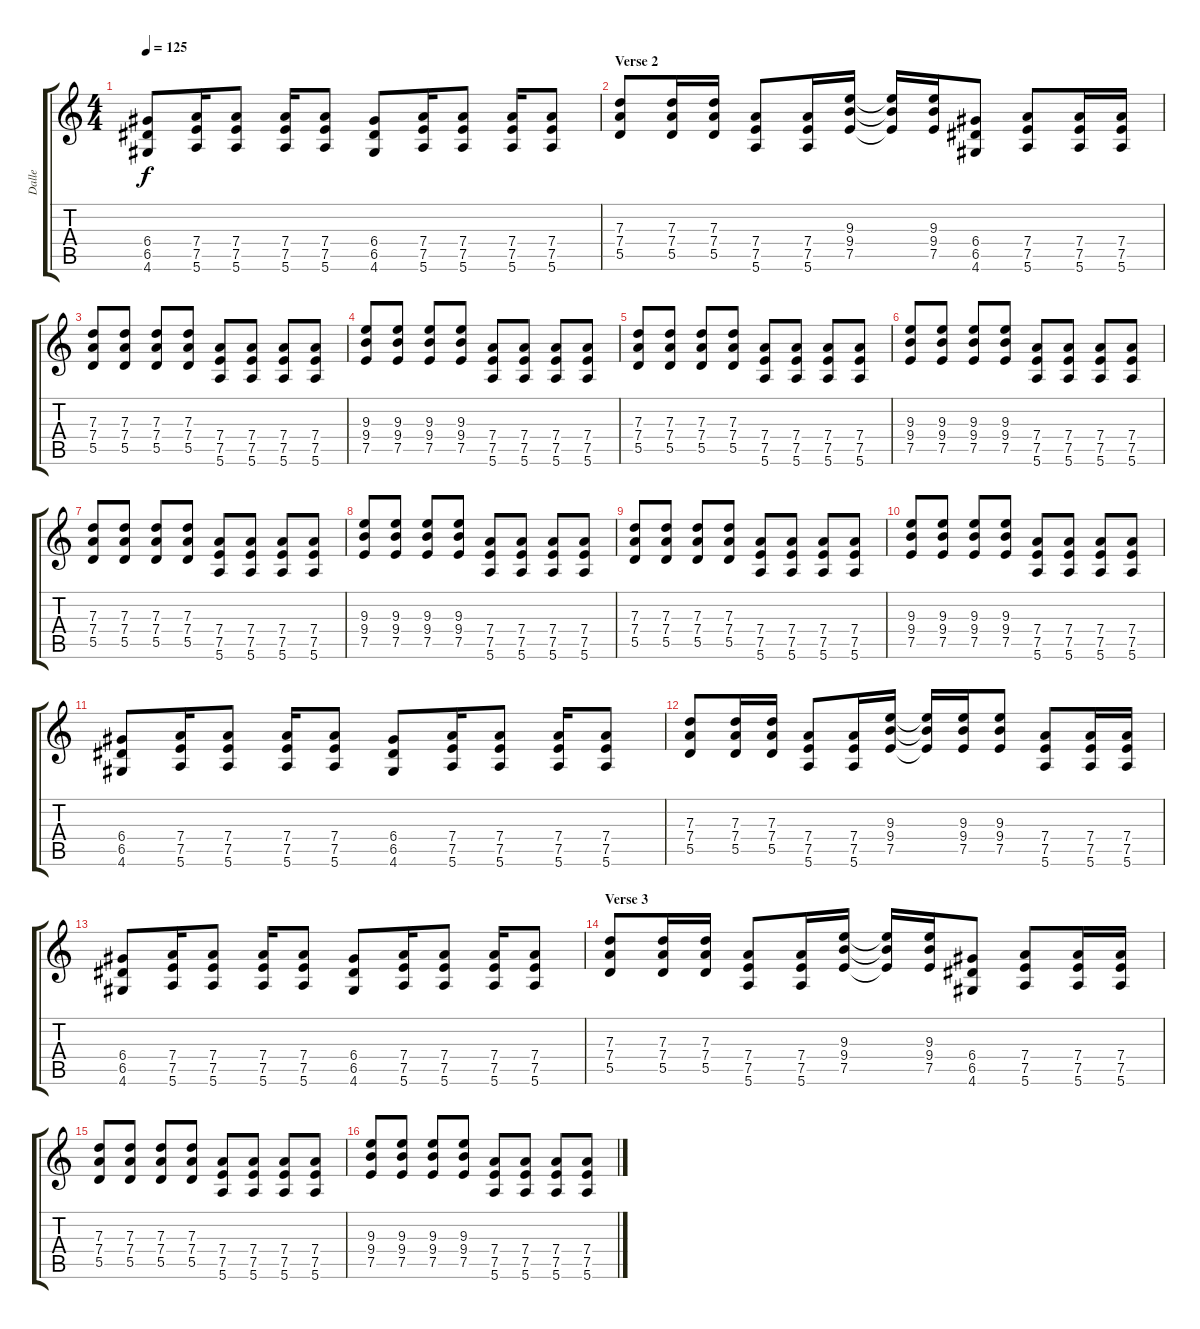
\track ("Dalle" "Dalle") {instrument overdrivenguitar}
\staff {score tabs}
\tuning (E4 B3 G3 D3 A2 E2) {hide}
\ts (4 4)
\tempo 125
\clef g2
\ks c
(6.4 6.5 4.6).8{dy f} (7.4 7.5 5.6).16 (7.4 7.5 5.6).8 (7.4 7.5 5.6).16 (7.4 7.5 5.6).8 (6.4 6.5 4.6).8 (7.4 7.5 5.6).16 (7.4 7.5 5.6).8 (7.4 7.5 5.6).16 (7.4 7.5 5.6).8 |
\section ("" "Verse 2")
(7.3 7.4 5.5).8 (7.3 7.4 5.5).16 (7.3 7.4 5.5).16 (7.4 7.5 5.6).8 (7.4 7.5 5.6).16 (9.3 9.4 7.5).16 (9.3{t} 9.4{t} 7.5{t}).16 (9.3 9.4 7.5).16 (6.4 6.5 4.6).8 (7.4 7.5 5.6).8 (7.4 7.5 5.6).16 (7.4 7.5 5.6).16 |
(7.3 7.4 5.5).8 (7.3 7.4 5.5).8 (7.3 7.4 5.5).8 (7.3 7.4 5.5).8 (7.4 7.5 5.6).8 (7.4 7.5 5.6).8 (7.4 7.5 5.6).8 (7.4 7.5 5.6).8 |
(9.3 9.4 7.5).8 (9.3 9.4 7.5).8 (9.3 9.4 7.5).8 (9.3 9.4 7.5).8 (7.4 7.5 5.6).8 (7.4 7.5 5.6).8 (7.4 7.5 5.6).8 (7.4 7.5 5.6).8 |
(7.3 7.4 5.5).8 (7.3 7.4 5.5).8 (7.3 7.4 5.5).8 (7.3 7.4 5.5).8 (7.4 7.5 5.6).8 (7.4 7.5 5.6).8 (7.4 7.5 5.6).8 (7.4 7.5 5.6).8 |
(9.3 9.4 7.5).8 (9.3 9.4 7.5).8 (9.3 9.4 7.5).8 (9.3 9.4 7.5).8 (7.4 7.5 5.6).8 (7.4 7.5 5.6).8 (7.4 7.5 5.6).8 (7.4 7.5 5.6).8 |
(7.3 7.4 5.5).8 (7.3 7.4 5.5).8 (7.3 7.4 5.5).8 (7.3 7.4 5.5).8 (7.4 7.5 5.6).8 (7.4 7.5 5.6).8 (7.4 7.5 5.6).8 (7.4 7.5 5.6).8 |
(9.3 9.4 7.5).8 (9.3 9.4 7.5).8 (9.3 9.4 7.5).8 (9.3 9.4 7.5).8 (7.4 7.5 5.6).8 (7.4 7.5 5.6).8 (7.4 7.5 5.6).8 (7.4 7.5 5.6).8 |
(7.3 7.4 5.5).8 (7.3 7.4 5.5).8 (7.3 7.4 5.5).8 (7.3 7.4 5.5).8 (7.4 7.5 5.6).8 (7.4 7.5 5.6).8 (7.4 7.5 5.6).8 (7.4 7.5 5.6).8 |
(9.3 9.4 7.5).8 (9.3 9.4 7.5).8 (9.3 9.4 7.5).8 (9.3 9.4 7.5).8 (7.4 7.5 5.6).8 (7.4 7.5 5.6).8 (7.4 7.5 5.6).8 (7.4 7.5 5.6).8 |
(6.4 6.5 4.6).8 (7.4 7.5 5.6).16 (7.4 7.5 5.6).8 (7.4 7.5 5.6).16 (7.4 7.5 5.6).8 (6.4 6.5 4.6).8 (7.4 7.5 5.6).16 (7.4 7.5 5.6).8 (7.4 7.5 5.6).16 (7.4 7.5 5.6).8 |
(7.3 7.4 5.5).8 (7.3 7.4 5.5).16 (7.3 7.4 5.5).16 (7.4 7.5 5.6).8 (7.4 7.5 5.6).16 (9.3 9.4 7.5).16 (9.3{t} 9.4{t} 7.5{t}).16 (9.3 9.4 7.5).16 (9.3 9.4 7.5).8 (7.4 7.5 5.6).8 (7.4 7.5 5.6).16 (7.4 7.5 5.6).16 |
(6.4 6.5 4.6).8 (7.4 7.5 5.6).16 (7.4 7.5 5.6).8 (7.4 7.5 5.6).16 (7.4 7.5 5.6).8 (6.4 6.5 4.6).8 (7.4 7.5 5.6).16 (7.4 7.5 5.6).8 (7.4 7.5 5.6).16 (7.4 7.5 5.6).8 |
\section ("" "Verse 3")
(7.3 7.4 5.5).8 (7.3 7.4 5.5).16 (7.3 7.4 5.5).16 (7.4 7.5 5.6).8 (7.4 7.5 5.6).16 (9.3 9.4 7.5).16 (9.3{t} 9.4{t} 7.5{t}).16 (9.3 9.4 7.5).16 (6.4 6.5 4.6).8 (7.4 7.5 5.6).8 (7.4 7.5 5.6).16 (7.4 7.5 5.6).16 |
(7.3 7.4 5.5).8 (7.3 7.4 5.5).8 (7.3 7.4 5.5).8 (7.3 7.4 5.5).8 (7.4 7.5 5.6).8 (7.4 7.5 5.6).8 (7.4 7.5 5.6).8 (7.4 7.5 5.6).8 |
(9.3 9.4 7.5).8 (9.3 9.4 7.5).8 (9.3 9.4 7.5).8 (9.3 9.4 7.5).8 (7.4 7.5 5.6).8 (7.4 7.5 5.6).8 (7.4 7.5 5.6).8 (7.4 7.5 5.6).8
